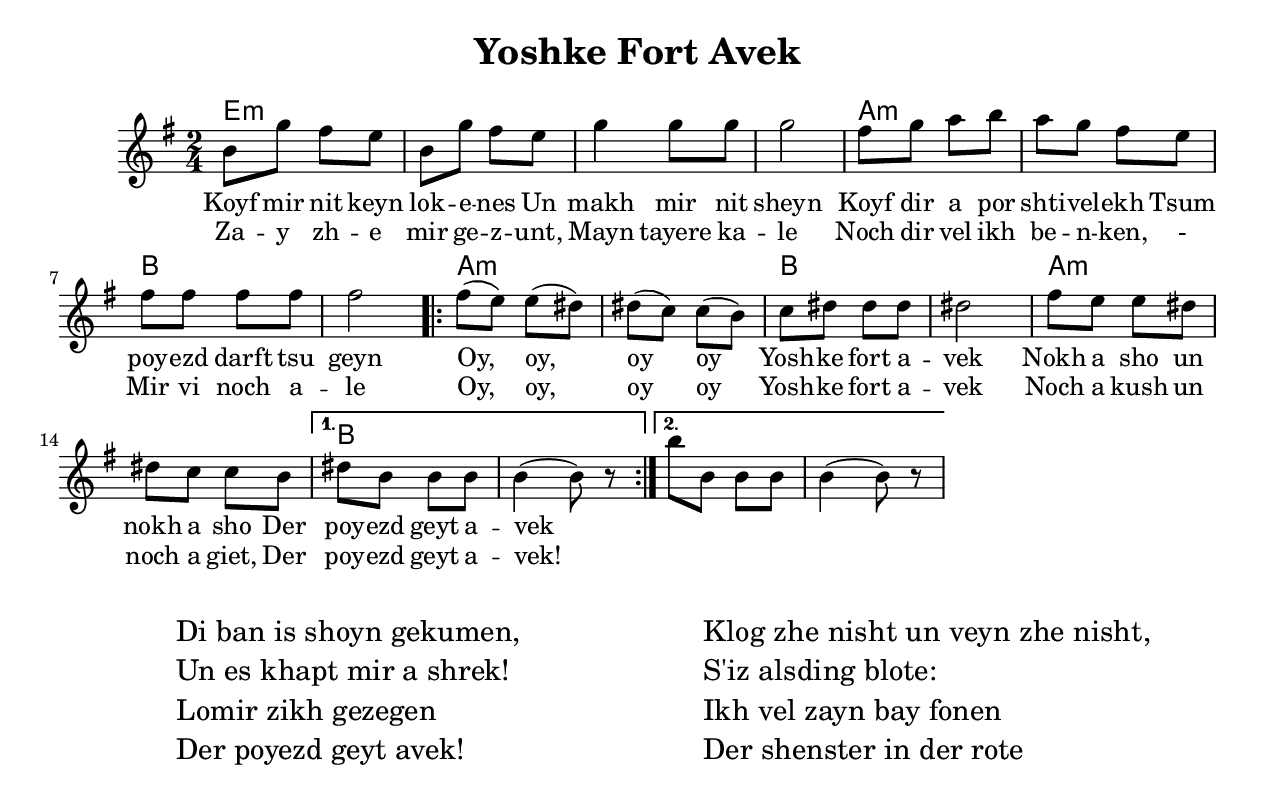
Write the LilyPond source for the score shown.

\version "2.18.0"
\include "english.ly"
\paper{
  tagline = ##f
  print-all-headers = ##t
  #(set-paper-size "letter")
}
date = #(strftime "%d-%m-%Y" (localtime (current-time)))

%\markup{ \italic{ " Updated " \date  }  }

%\markup{ Got something to say? }

global = {
  \clef treble
  \key fs \minor
  \time 2/4
  \set Score.markFormatter = #format-mark-box-alphabet
}

%#################################### Melody ########################
melody = \transpose cs' b \relative c'' {
  \global
  %\partial 16*3 a16 d f   %lead in notes
  cs8 a' gs fs
  cs8 a' gs fs
  a4 a8 a
  a2

  gs8 a b cs
  b8 a gs fs
  gs8 gs gs gs
  gs2

  \repeat volta 2 {
    gs8(fs) fs (es)
    es8(d) d(cs)
    d8 es es es
    es2
    gs8 fs fs es
    es8 d d cs
  }
  \alternative {
    {
      es8 cs cs cs
      cs4(cs8) r
    }
    {
      cs'8 cs,cs cs
      cs4 (cs8)r
    }
  }



}
%################################# Lyrics #####################
\addlyrics{

  Koyf mir nit keyn lok -- e -- nes
  Un makh mir nit sheyn
  Koyf dir a por shti -- vel -- ekh
  Tsum poy -- ezd darft tsu geyn

  Oy, oy, oy oy
  Yosh  -- ke fort a  -- vek
  Nokh a sho un nokh a sho
  Der poy -- ezd geyt a -- vek
}
\addlyrics {
  Za -- y zh -- e mir ge -- z -- unt,
  Mayn tayere ka -- le
  Noch dir vel ikh be -- n -- ken,
  - Mir vi noch  2 a -- le

  Oy, oy, oy oy
  Yosh  -- ke fort a  -- vek
  Noch a kush un noch a giet,
  Der poy -- ezd geyt a -- vek!

}





%################################# Chords #######################
harmonies = \transpose cs' b \chordmode {
  fs2*4:m
  b2*2:m
  cs2*2
  %b
  b2*2:m
  cs2*2
  b2*2:m
  cs1*4
}

\score {
  <<
    \new ChordNames {
      \set chordChanges = ##t
      #(set-paper-size "letter")
      #(set-paper-size "letter")
      \harmonies
    }
    \new Staff
    \melody
  >>
  \header{
    title= "Yoshke Fort Avek"
    subtitle=""
    composer= ""
    instrument =""
    arranger= ""
  }
  \layout{indent = 1.0\cm}
  \midi {
    \tempo 4 = 120

    % \midi { }
  }
}

% more verses:
%\markup{}
\markup {
  \fontsize #2
  \fill-line {
    \hspace #0.1 % distance from left margin
    \column {
      \line {
        ""
        \column {
          "\n"
          "Di ban is shoyn gekumen,"
          "Un es khapt mir a shrek!"
          "Lomir zikh gezegen"
          "Der poyezd geyt avek!"

        }
      }
      \hspace #0.2 % vertical distance between verses
      \line {
        ""
        \column {
          ""
        }
      }
    }
    \hspace #0.1  % horiz. distance between columns
    \column {
      \line {
        ""
        \column {
          "\n"
          "Klog zhe nisht un veyn zhe nisht,"
          "S'iz alsding blote:"
          "Ikh vel zayn bay fonen"
          "Der shenster in der rote"
        }
      }
      \hspace #0.2 % distance between verses
      \line {
        ""
        \column {
          ""
        }
      }
    }
    \hspace #0.1 % distance to right margin
  }
}
